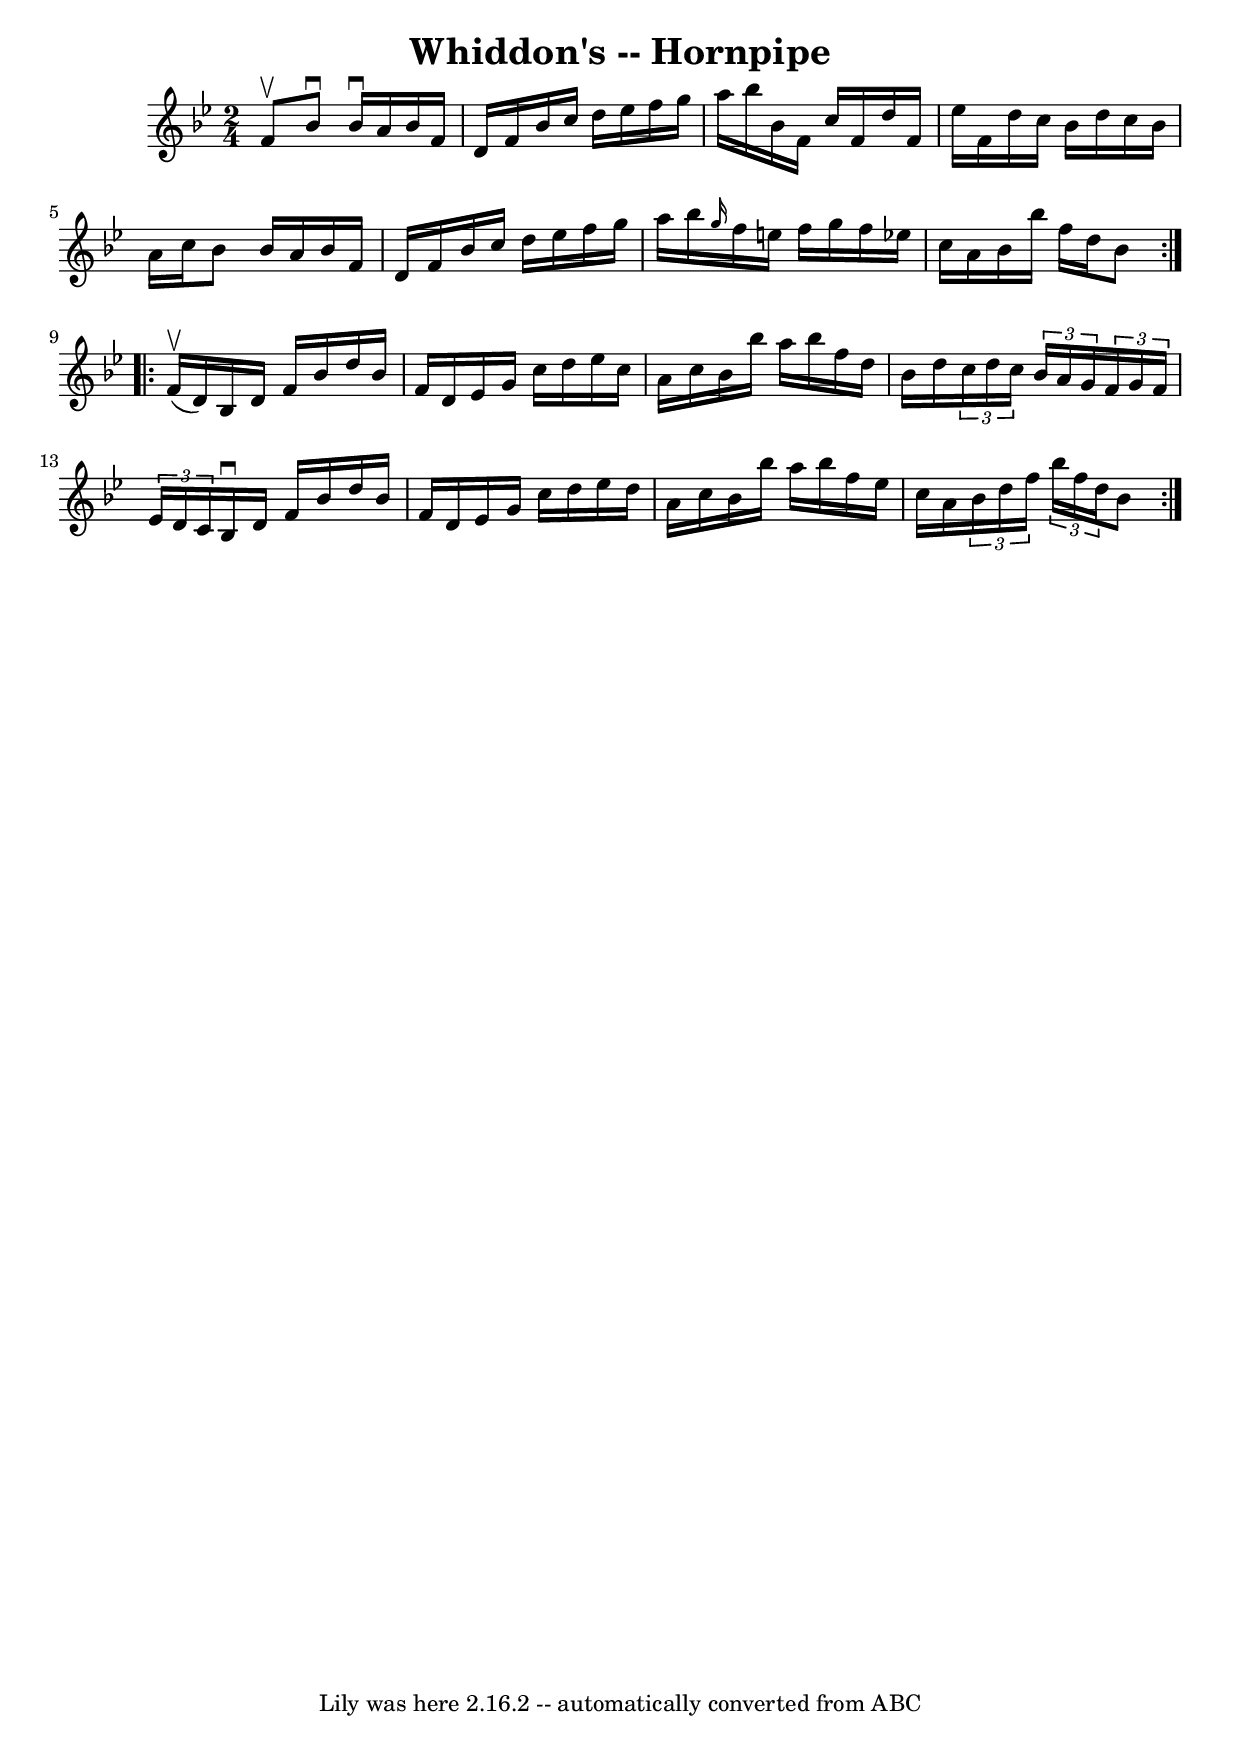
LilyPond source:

\version "2.16.2"
\include "Mammoth.ily"
\header {
  %% book = "Ryan's Mammoth Collection of Fiddle Tunes"
  crossRefNumber = "1"
  footnotes = ""
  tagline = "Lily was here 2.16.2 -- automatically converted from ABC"
  title = "Whiddon's -- Hornpipe"

}
voicedefault =  {



  \repeat volta 2 {

    \time 2/4 
    \key bes \major f'8^\upbow   |
    bes'8^\downbow bes'16 ^\downbow a'16 bes'16 f'16 d'16 f'16    |
    bes'16    
    c''16 d''16 ees''16 f''16 g''16 a''16 bes''16    |
    
    bes'16 f'16 c''16 f'16 d''16 f'16 ees''16 f'16    |
    
    d''16 c''16 bes'16 d''16 c''16 bes'16 a'16 c''16    
    |
    bes'8 bes'16 a'16 bes'16 f'16 d'16 f'16    
    |
    bes'16 c''16 d''16 ees''16 f''16 g''16 a''16    
    bes''16    |
    \grace { g''16  
	   } f''16 e''16 f''16 g''16    
    f''16 ees''!16 c''16 a'16    |
    bes'16 bes''16 f''16    
    d''16 bes'8    
  }     
  \repeat volta 2 {
    f'16 (^\upbow d'16)   
    |
    bes16 d'16 f'16 bes'16 d''16 bes'16 f'16 d'16   
    |
    ees'16 g'16 c''16 d''16 ees''16 c''16 a'16    
    c''16    |
    bes'16 bes''16 a''16 bes''16 f''16 d''16    
    bes'16 d''16    |
    \times 2/3 { c''16 d''16 c''16  
	       }   
    \times 2/3 { bes'16 a'16 g'16  
	       }   \times 2/3 { f'16 g'16 f'16  

			      }   \times 2/3 { ees'16 d'16 c'16  
					     }   |
    bes16^\downbow   
    d'16 f'16 bes'16 d''16 bes'16 f'16 d'16    |
    ees'16  
    g'16 c''16 d''16 ees''16 d''16 a'16 c''16    |
    
    bes'16 bes''16 a''16 bes''16 f''16 ees''16 c''16 a'16    
    |
    \times 2/3 { bes'16 d''16 f''16  
	       }   \times 2/3 { bes''16  
				f''16 d''16  
			      } bes'8    
  }   

}

\score{
  <<

    \context Staff="default"
    {
      \voicedefault 
      
    }

  >>
  \layout {
    
  }
  \midi {
  }

}
